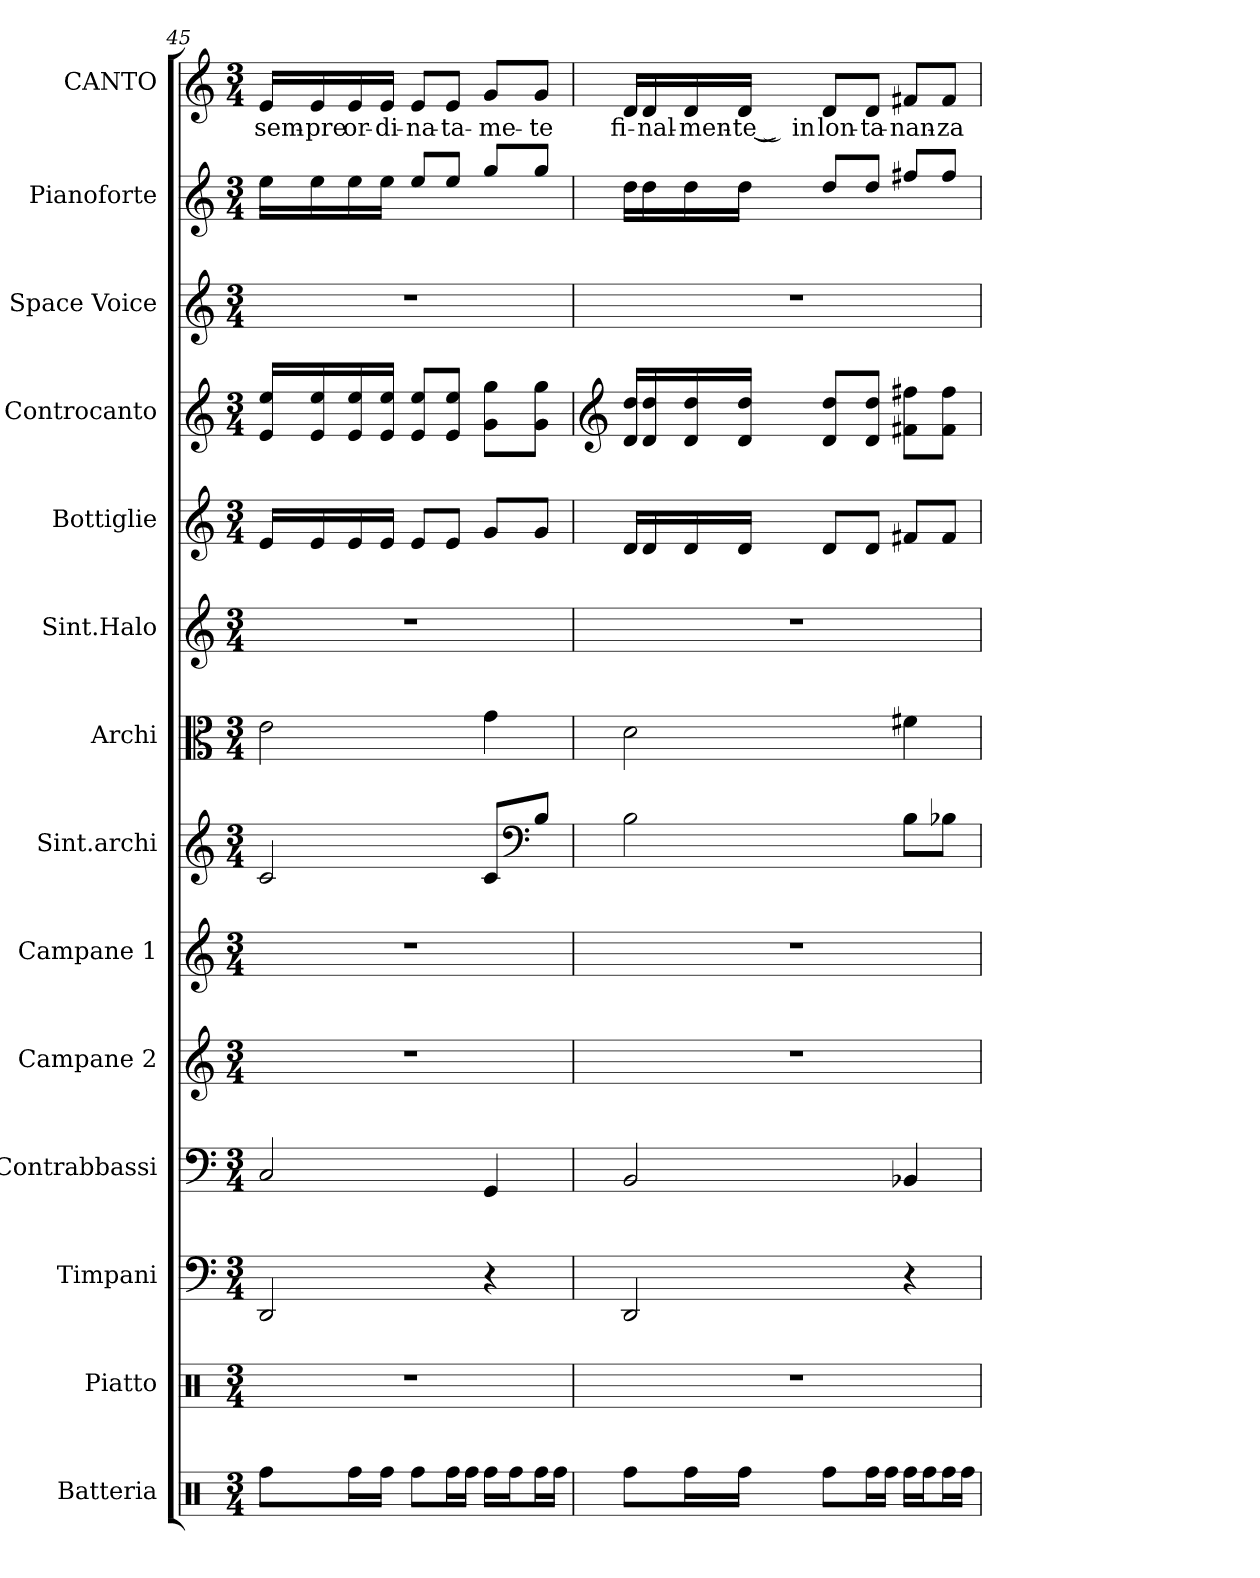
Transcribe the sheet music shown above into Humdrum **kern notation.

**kern	**kern	**kern	**kern	**kern	**kern	**kern	**kern	**kern	**kern	**kern	**kern	**kern	**kern	**text
*part14	*part13	*part12	*part11	*part10	*part9	*part8	*part7	*part6	*part5	*part4	*part3	*part2	*part1	*part1
*staff14	*staff13	*staff12	*staff11	*staff10	*staff9	*staff8	*staff7	*staff6	*staff5	*staff4	*staff3	*staff2	*staff1	*staff1
*I"Batteria	*I"Piatto	*I"Timpani	*I"Contrabbassi	*I"Campane 2	*I"Campane 1	*I"Sint.archi	*I"Archi	*I"Sint.Halo	*I"Bottiglie	*I"Controcanto	*I"Space Voice	*I"Pianoforte	*I"CANTO	*
*I'Batt	*I'Pt	*I'Timp	*I'Cb	*I'Camp	*I'Camp	*I'S.ar	*I'Ar	*I'Halo	*I'Bt	*I'c.cnt	*	*I'Pf	*	*
*clefX	*clefX	*clefF4	*clefF4	*clefG2	*clefG2	*clefG2	*clefC3	*clefG2	*clefG2	*clefG2	*clefG2	*clefG2	*clefG2	*
*	*	*	*ITrd7c12	*	*	*	*	*	*	*	*	*	*	*
*k[]	*k[]	*k[]	*k[]	*k[]	*k[]	*k[]	*k[]	*k[]	*k[]	*k[]	*k[]	*k[]	*k[]	*
*M3/4	*M3/4	*M3/4	*M3/4	*M3/4	*M3/4	*M3/4	*M3/4	*M3/4	*M3/4	*M3/4	*M3/4	*M3/4	*M3/4	*
=45	=45	=45	=45	=45	=45	=45	=45	=45	=45	=45	=45	=45	=45	=45
!	!	!	!	!	!	!	!	!	!	!	!	!	!	!LO:LY:b
8Rff\L	2.r	2DD/	2CC/	2.r	2.r	2c/	2e\	2.r	16e/LL	16e/ 16ee/LL	2.r	16ee/LL	16e/LL	sem-
!	!	!	!	!	!	!	!	!	!	!	!	!	!	!LO:LY:b
.	.	.	.	.	.	.	.	.	16e/	16e/ 16ee/	.	16ee\	16e/	-pre
!	!	!	!	!	!	!	!	!	!	!	!	!	!	!LO:LY:b
16Rff\L	.	.	.	.	.	.	.	.	16e/	16e/ 16ee/	.	16ee\	16e/	or-
!	!	!	!	!	!	!	!	!	!	!	!	!	!	!LO:LY:b
16Rff\JJ	.	.	.	.	.	.	.	.	16e/JJ	16e/ 16ee/JJ	.	16ee\JJ	16e/JJ	-di-
!	!	!	!	!	!	!	!	!	!	!	!	!	!	!LO:LY:b
8Rff\L	.	.	.	.	.	.	.	.	8e/L	8e/ 8ee/L	.	8ee/L	8e/L	-na-
!	!	!	!	!	!	!	!	!	!	!	!	!	!	!LO:LY:b
16Rff\L	.	.	.	.	.	.	.	.	8e/J	8e/ 8ee/J	.	8ee\J	8e/J	-ta-
16Rff\JJ	.	.	.	.	.	.	.	.	.	.	.	.	.	.
!	!	!	!	!	!	!	!	!	!	!	!	!	!	!LO:LY:b
16Rff\LL	.	4r	4GGG/	.	.	8c/L	4g\	.	8g/L	8g\ 8gg\L	.	8gg/L	8g/L	-me-
16Rff\J	.	.	.	.	.	.	.	.	.	.	.	.	.	.
*	*	*	*	*	*	*clefF4	*	*	*	*	*	*	*	*
!	!	!	!	!	!	!	!	!	!	!	!	!	!	!LO:LY:b
16Rff\L	.	.	.	.	.	8B/J	.	.	8g/J	8g\ 8gg\J	.	8gg\J	8g/J	-te
16Rff\JJ	.	.	.	.	.	.	.	.	.	.	.	.	.	.
!!LO:LB:g=z
=46	=46	=46	=46	=46	=46	=46	=46	=46	=46	=46	=46	=46	=46	=46
*	*	*	*	*	*	*	*	*	*	*clefG2	*	*	*	*
!	!	!	!	!	!	!	!	!	!	!	!	!	!	!LO:LY:b
8Rff\L	2.r	2DD/	2BBB/	2.r	2.r	2B\	2d\	2.r	16d/LL	16d/ 16dd/LL	2.r	16dd/LL	16d/LL	fi-
!	!	!	!	!	!	!	!	!	!	!	!	!	!	!LO:LY:b
.	.	.	.	.	.	.	.	.	16d/	16d/ 16dd/	.	16dd\	16d/	-nal-
!	!	!	!	!	!	!	!	!	!	!	!	!	!	!LO:LY:b
16Rff\L	.	.	.	.	.	.	.	.	16d/	16d/ 16dd/	.	16dd\	16d/	-men-
!	!	!	!	!	!	!	!	!	!	!	!	!	!	!LO:LY:b
16Rff\JJ	.	.	.	.	.	.	.	.	16d/JJ	16d/ 16dd/JJ	.	16dd\JJ	16d/JJ	-te ͜ in
!	!	!	!	!	!	!	!	!	!	!	!	!	!	!LO:LY:b
8Rff\L	.	.	.	.	.	.	.	.	8d/L	8d/ 8dd/L	.	8dd/L	8d/L	lon-
!	!	!	!	!	!	!	!	!	!	!	!	!	!	!LO:LY:b
16Rff\L	.	.	.	.	.	.	.	.	8d/J	8d/ 8dd/J	.	8dd\J	8d/J	-ta-
16Rff\JJ	.	.	.	.	.	.	.	.	.	.	.	.	.	.
!	!	!	!	!	!	!	!	!	!	!	!	!	!	!LO:LY:b
16Rff\LL	.	4r	4BBB-X/	.	.	8B\L	4f#X\	.	8f#X/L	8f#X\ 8ff#X\L	.	8ff#X/L	8f#X/L	-nan-
16Rff\J	.	.	.	.	.	.	.	.	.	.	.	.	.	.
!	!	!	!	!	!	!	!	!	!	!	!	!	!	!LO:LY:b
16Rff\L	.	.	.	.	.	8B-X\J	.	.	8f#/J	8f#\ 8ff#\J	.	8ff#\J	8f#/J	-za
16Rff\JJ	.	.	.	.	.	.	.	.	.	.	.	.	.	.
=	=	=	=	=	=	=	=	=	=	=	=	=	=	=
*-	*-	*-	*-	*-	*-	*-	*-	*-	*-	*-	*-	*-	*-	*-
